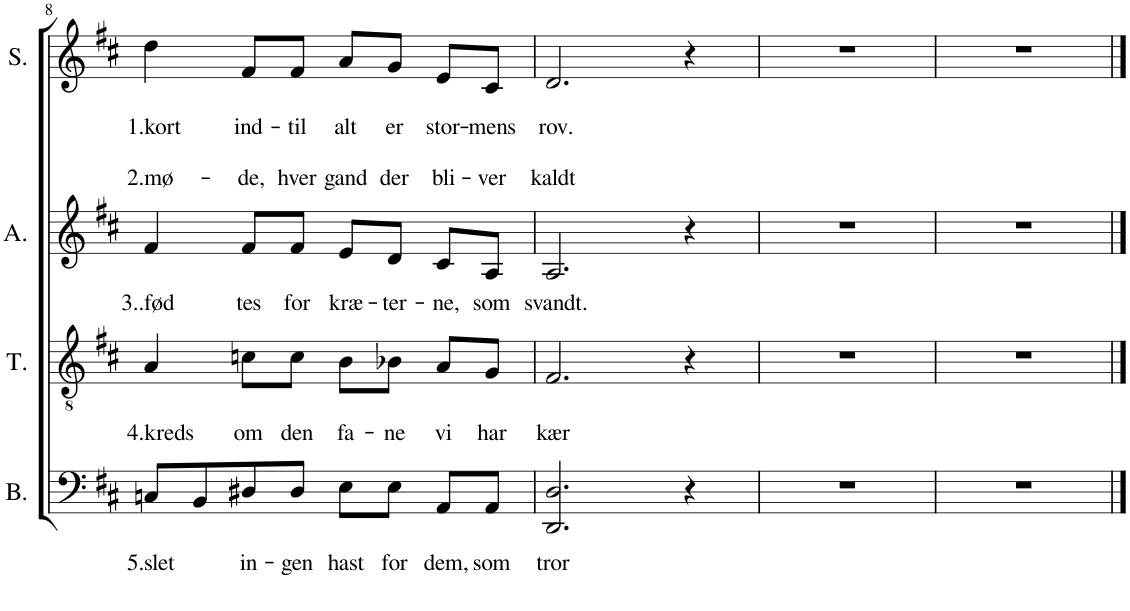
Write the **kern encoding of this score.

**kern	**text	**text	**kern	**text	**text	**kern	**text	**text	**kern	**text	**text	**text	**text
*part4	*part4	*part4	*part3	*part3	*part3	*part2	*part2	*part2	*part1	*part1	*part1	*part1	*part1
*staff4	*staff4	*staff4	*staff3	*staff3	*staff3	*staff2	*staff2	*staff2	*staff1	*staff1	*staff1	*staff1	*staff1
*I"Bass	*	*	*I"Tenor	*	*	*I"Alto	*	*	*I"Soprano	*	*	*	*
*I'B.	*	*	*I'T.	*	*	*I'A.	*	*	*I'S.	*	*	*	*
!!LO:PB:g=z
*clefF4	*	*	*clefGv2	*	*	*clefG2	*	*	*clefG2	*	*	*	*
*k[f#c#]	*	*	*k[f#c#]	*	*	*k[f#c#]	*	*	*k[f#c#]	*	*	*	*
*M4/4	*	*	*M4/4	*	*	*M4/4	*	*	*M4/4	*	*	*	*
=8	=8	=8	=8	=8	=8	=8	=8	=8	=8	=8	=8	=8	=8
!	!	!LO:LY:b	!	!	!LO:LY:b	!	!	!LO:LY:b	!	!	!LO:LY:b	!	!LO:LY:b
8Cn/L	.	5.slet	4A/	.	4.kreds	4f#/	.	3..fød	4dd\	.	1.kort	.	2.mø-
8BB/	.	.	.	.	.	.	.	.	.	.	.	.	.
!	!	!LO:LY:b	!	!	!LO:LY:b	!	!	!LO:LY:b	!	!	!LO:LY:b	!	!LO:LY:b
8D#X/	.	in-	8cn\L	.	om	8f#/L	.	-tes	8f#/L	.	ind-	.	-de,
!	!	!LO:LY:b	!	!	!LO:LY:b	!	!	!LO:LY:b	!	!	!LO:LY:b	!	!LO:LY:b
8D#/J	.	-gen	8c\J	.	den	8f#/J	.	for	8f#/J	.	-til	.	hver
!	!	!LO:LY:b	!	!	!LO:LY:b	!	!	!LO:LY:b	!	!	!LO:LY:b	!	!LO:LY:b
8E\L	.	hast	8B\L	.	fa-	8e/L	.	kræ-	8a/L	.	alt	.	gand
!	!	!LO:LY:b	!	!	!LO:LY:b	!	!	!LO:LY:b	!	!	!LO:LY:b	!	!LO:LY:b
8E\J	.	for	8B-X\J	.	-ne	8d/J	.	-ter-	8g/J	.	er	.	der
!	!	!LO:LY:b	!	!	!LO:LY:b	!	!	!LO:LY:b	!	!	!LO:LY:b	!	!LO:LY:b
8AA/L	.	dem,	8A/L	.	vi	8c#/L	.	-ne,	8e/L	.	stor-	.	bli-
!	!	!LO:LY:b	!	!	!LO:LY:b	!	!	!LO:LY:b	!	!	!LO:LY:b	!	!LO:LY:b
8AA/J	.	som	8G/J	.	har	8A/J	.	som	8c#/J	.	-mens	.	-ver
=9	=9	=9	=9	=9	=9	=9	=9	=9	=9	=9	=9	=9	=9
!	!	!LO:LY:b	!	!	!LO:LY:b	!	!	!LO:LY:b	!	!	!LO:LY:b	!	!LO:LY:b
2.DD/ 2.D/	.	tror	2.F#/	.	kær	2.A/	.	svandt.	2.d/	.	rov.	.	kaldt
4r	.	.	4r	.	.	4r	.	.	4r	.	.	.	.
=10	=10	=10	=10	=10	=10	=10	=10	=10	=10	=10	=10	=10	=10
1r	.	.	1r	.	.	1r	.	.	1r	.	.	.	.
=11	=11	=11	=11	=11	=11	=11	=11	=11	=11	=11	=11	=11	=11
1r	.	.	1r	.	.	1r	.	.	1r	.	.	.	.
==	==	==	==	==	==	==	==	==	==	==	==	==	==
*-	*-	*-	*-	*-	*-	*-	*-	*-	*-	*-	*-	*-	*-
